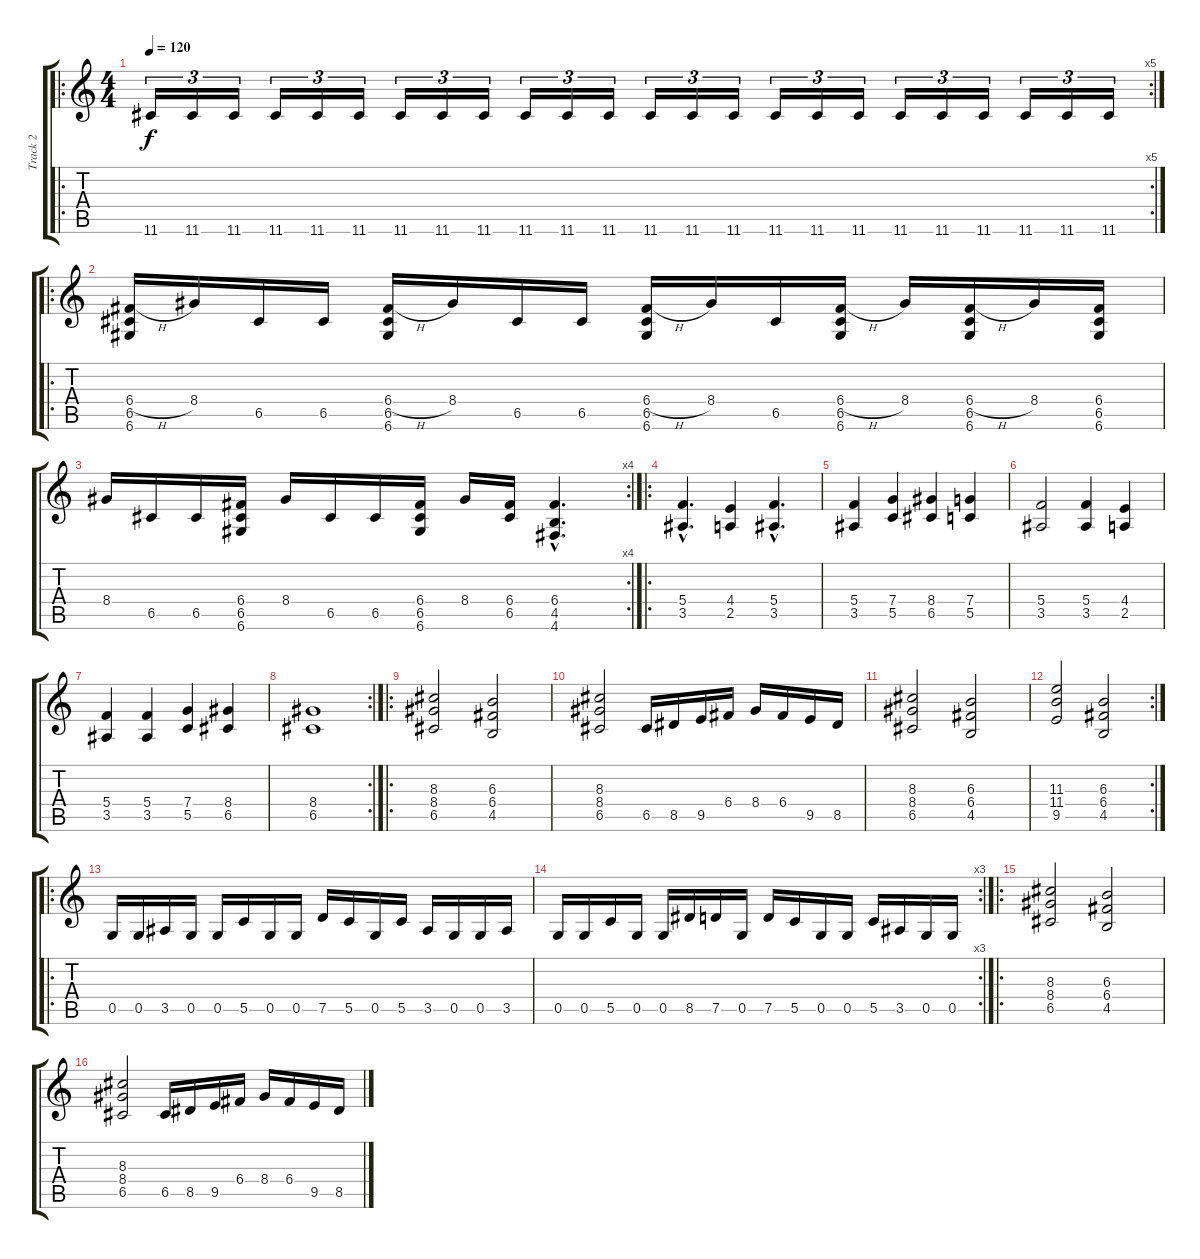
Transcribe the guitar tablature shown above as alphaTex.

\track ("Track 2" "Track 2") {instrument distortionguitar}
\staff {score tabs}
\tuning (D4 A3 F3 C3 G2 D2) {hide}
\ro
\rc 5
\ts (4 4)
\tempo 120
\clef g2
\ks c
11.6.16{tu (3 2) dy f} 11.6.16{tu (3 2)} 11.6.16{tu (3 2)} 11.6.16{tu (3 2)} 11.6.16{tu (3 2)} 11.6.16{tu (3 2)} 11.6.16{tu (3 2)} 11.6.16{tu (3 2)} 11.6.16{tu (3 2)} 11.6.16{tu (3 2)} 11.6.16{tu (3 2)} 11.6.16{tu (3 2)} 11.6.16{tu (3 2)} 11.6.16{tu (3 2)} 11.6.16{tu (3 2)} 11.6.16{tu (3 2)} 11.6.16{tu (3 2)} 11.6.16{tu (3 2)} 11.6.16{tu (3 2)} 11.6.16{tu (3 2)} 11.6.16{tu (3 2)} 11.6.16{tu (3 2)} 11.6.16{tu (3 2)} 11.6.16{tu (3 2)} |
\ro
(6.4{h} 6.5 6.6).16 8.4.16 6.5.16 6.5.16 (6.4{h} 6.5 6.6).16 8.4.16 6.5.16 6.5.16 (6.4{h} 6.5 6.6).16 8.4.16 6.5.16 (6.4{h} 6.5 6.6).16 8.4.16 (6.4{h} 6.5 6.6).16 8.4.16 (6.4 6.5 6.6).16 |
\rc 4
8.4.16 6.5.16 6.5.16 (6.4 6.5 6.6).16 8.4.16 6.5.16 6.5.16 (6.4 6.5 6.6).16 8.4.16 (6.4 6.5).16 (6.4{hac} 4.5{hac} 4.6{hac}).4{d} |
\ro
(5.4{hac} 3.5{hac}).4{d} (4.4 2.5).4 (5.4{hac} 3.5{hac}).4{d} |
(5.4 3.5).4 (7.4 5.5).4 (8.4 6.5).4 (7.4 5.5).4 |
(5.4 3.5).2 (5.4 3.5).4 (4.4 2.5).4 |
(5.4 3.5).4 (5.4 3.5).4 (7.4 5.5).4 (8.4 6.5).4 |
\rc 2
(8.4 6.5).1 |
\ro
(8.3 8.4 6.5).2 (6.3 6.4 4.5).2 |
(8.3 8.4 6.5).2 6.5.16 8.5.16 9.5.16 6.4.16 8.4.16 6.4.16 9.5.16 8.5.16 |
(8.3 8.4 6.5).2 (6.3 6.4 4.5).2 |
\rc 2
(11.3 11.4 9.5).2 (6.3 6.4 4.5).2 |
\ro
0.5.16 0.5.16 3.5.16 0.5.16 0.5.16 5.5.16 0.5.16 0.5.16 7.5.16 5.5.16 0.5.16 5.5.16 3.5.16 0.5.16 0.5.16 3.5.16 |
\rc 3
0.5.16 0.5.16 5.5.16 0.5.16 0.5.16 8.5.16 7.5.16 0.5.16 7.5.16 5.5.16 0.5.16 0.5.16 5.5.16 3.5.16 0.5.16 0.5.16 |
\ro
(8.3 8.4 6.5).2 (6.3 6.4 4.5).2 |
(8.3 8.4 6.5).2 6.5.16 8.5.16 9.5.16 6.4.16 8.4.16 6.4.16 9.5.16 8.5.16
